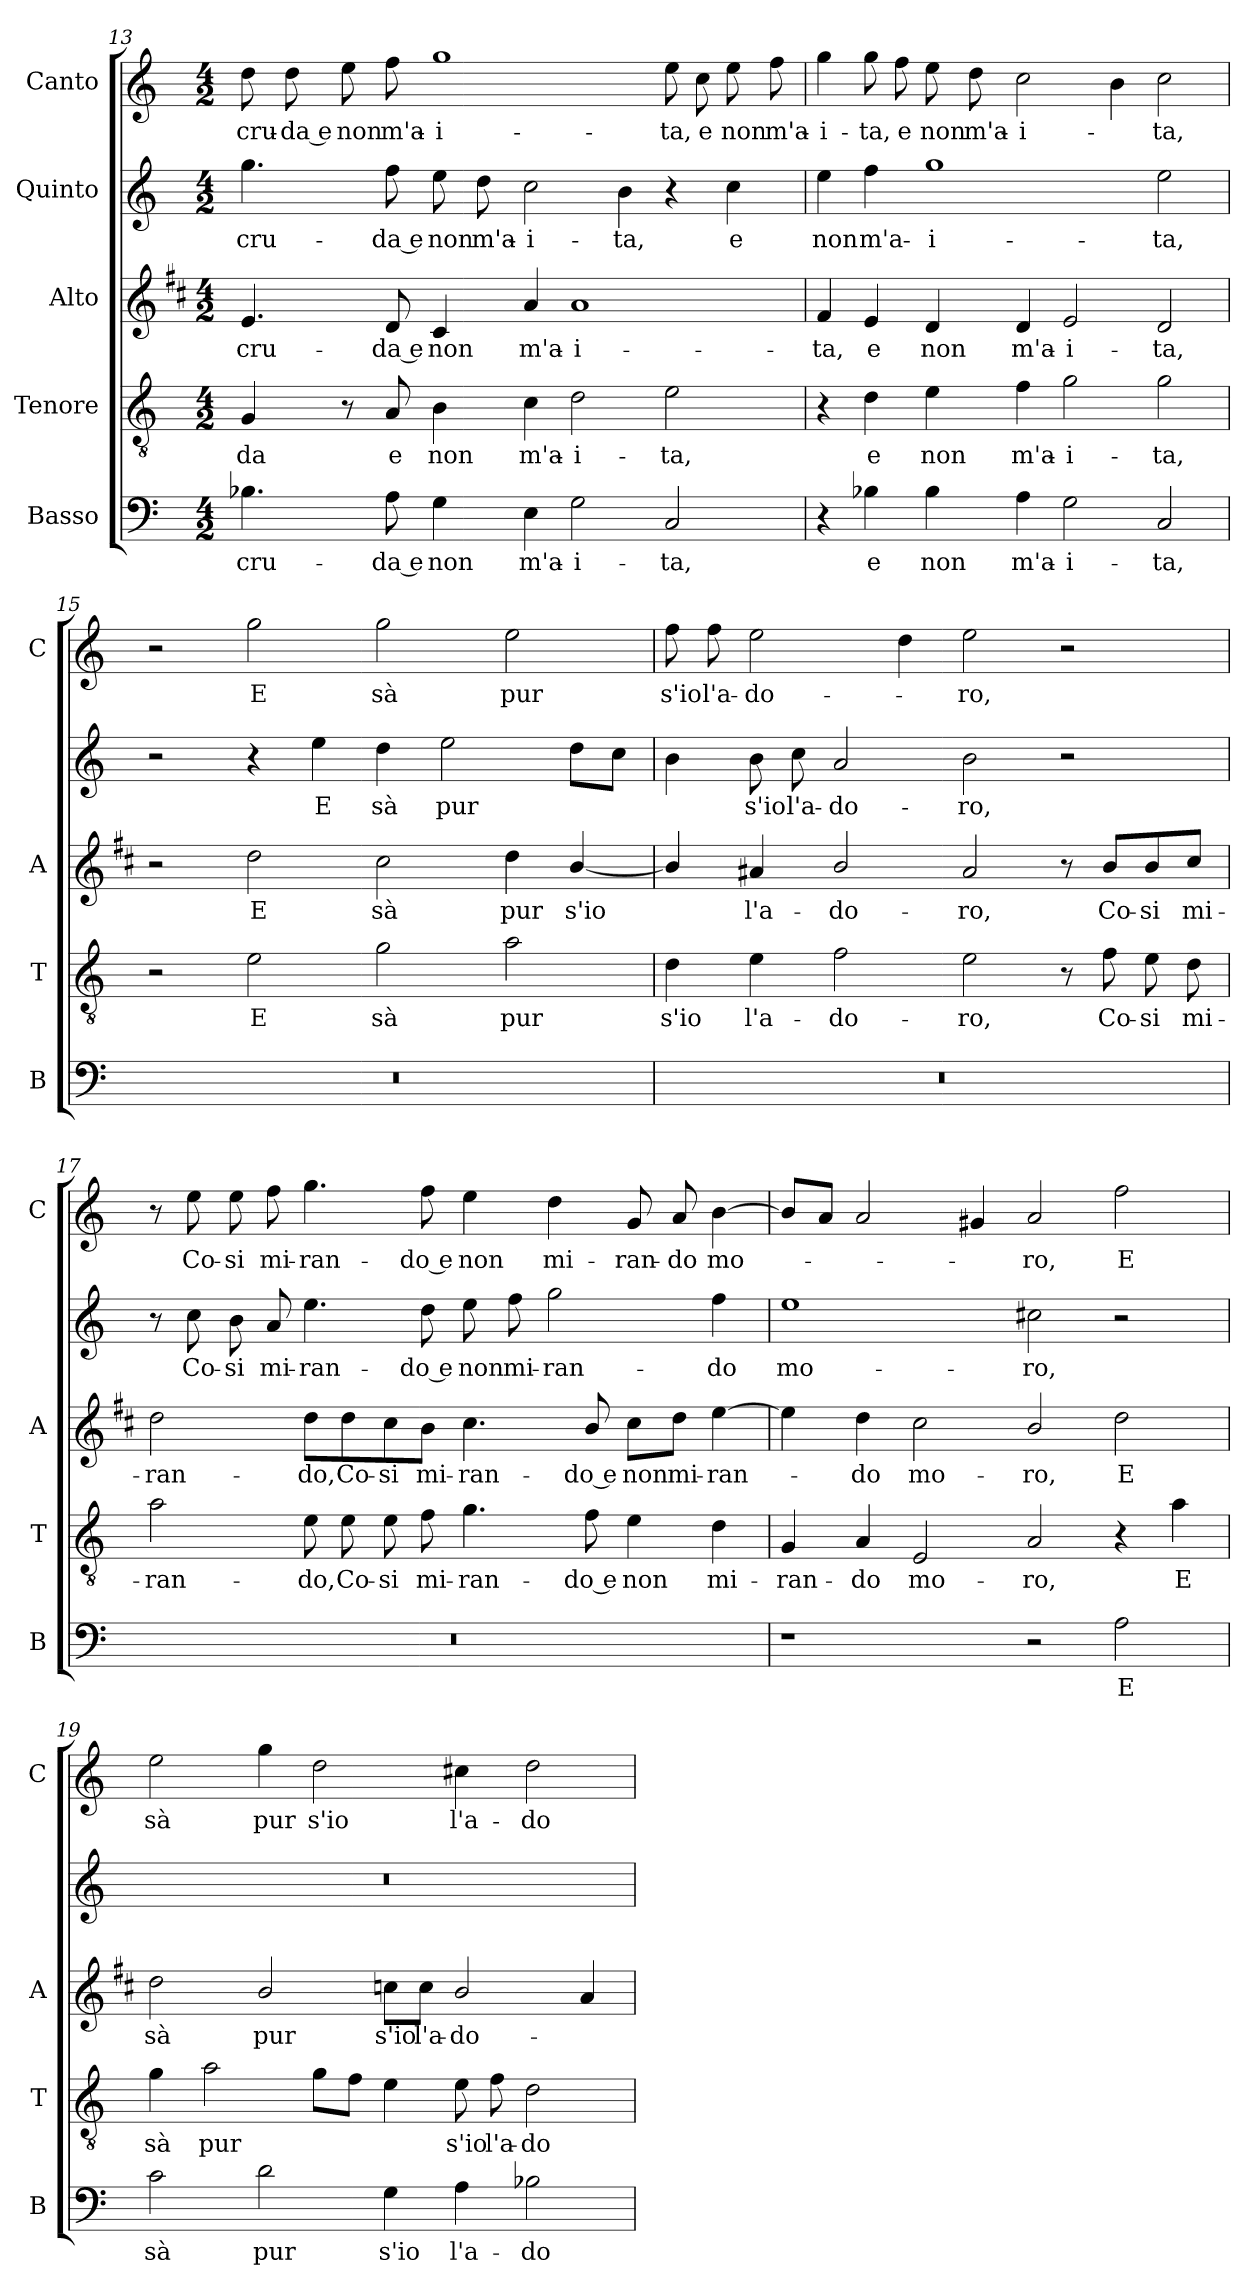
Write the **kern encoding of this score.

**kern	**text	**kern	**text	**kern	**text	**kern	**text	**kern	**text
*part5	*part5	*part4	*part4	*part3	*part3	*part2	*part2	*part1	*part1
*staff5	*staff5	*staff4	*staff4	*staff3	*staff3	*staff2	*staff2	*staff1	*staff1
*I"Basso	*	*I"Tenore	*	*I"Alto	*	*I"Quinto	*	*I"Canto	*
*I'B	*	*I'T	*	*I'A	*	*	*	*I'C	*
!!LO:PB:g=z
*clefF4	*	*clefGv2	*	*clefG2	*	*clefG2	*	*clefG2	*
*	*	*	*	*ITrd1c2	*	*	*	*	*
*k[]	*	*k[]	*	*k[]	*	*k[]	*	*k[]	*
*C:	*	*C:	*	*C:	*	*C:	*	*C:	*
*M4/2	*	*M4/2	*	*M4/2	*	*M4/2	*	*M4/2	*
=13	=13	=13	=13	=13	=13	=13	=13	=13	=13
!	!LO:LY:b	!	!LO:LY:b	!	!LO:LY:b	!	!LO:LY:b	!	!LO:LY:b
4.B-X\	cru-	4G/	-da	4.d/	cru-	4.gg\	cru-	8dd\	cru-
!	!	!	!	!	!	!	!	!	!LO:LY:b
.	.	.	.	.	.	.	.	8dd\	-da e
!	!	!	!	!	!	!	!	!	!LO:LY:b
.	.	8r	.	.	.	.	.	8ee\	non
!	!LO:LY:b	!	!LO:LY:b	!	!LO:LY:b	!	!LO:LY:b	!	!LO:LY:b
8A\	-da e	8A/	e	8c/	-da e	8ff\	-da e	8ff\	m'a-
!	!LO:LY:b	!	!LO:LY:b	!	!LO:LY:b	!	!LO:LY:b	!	!LO:LY:b
4G\	non	4B\	non	4B/	non	8ee\	non	1gg	-i-
!	!	!	!	!	!	!	!LO:LY:b	!	!
.	.	.	.	.	.	8dd\	m'a-	.	.
!	!LO:LY:b	!	!LO:LY:b	!	!LO:LY:b	!	!LO:LY:b	!	!
4E\	m'a-	4c\	m'a-	4g/	m'a-	2cc\	-i-	.	.
!	!LO:LY:b	!	!LO:LY:b	!	!LO:LY:b	!	!	!	!
2G\	-i-	2d\	-i-	1g	-i-	.	.	.	.
!	!	!	!	!	!	!	!LO:LY:b	!	!
.	.	.	.	.	.	4b\	-ta,	.	.
!	!LO:LY:b	!	!LO:LY:b	!	!	!	!	!	!LO:LY:b
2C/	-ta,	2e\	-ta,	.	.	4r	.	8ee\	-ta,
!	!	!	!	!	!	!	!	!	!LO:LY:b
.	.	.	.	.	.	.	.	8cc\	e
!	!	!	!	!	!	!	!LO:LY:b	!	!LO:LY:b
.	.	.	.	.	.	4cc\	e	8ee\	non
!	!	!	!	!	!	!	!	!	!LO:LY:b
.	.	.	.	.	.	.	.	8ff\	m'a-
=14	=14	=14	=14	=14	=14	=14	=14	=14	=14
!	!	!	!	!	!LO:LY:b	!	!LO:LY:b	!	!LO:LY:b
4r	.	4r	.	4e/	-ta,	4ee\	non	4gg\	-i-
!	!LO:LY:b	!	!LO:LY:b	!	!LO:LY:b	!	!LO:LY:b	!	!LO:LY:b
4B-X\	e	4d\	e	4d/	e	4ff\	m'a-	8gg\	-ta,
!	!	!	!	!	!	!	!	!	!LO:LY:b
.	.	.	.	.	.	.	.	8ff\	e
!	!LO:LY:b	!	!LO:LY:b	!	!LO:LY:b	!	!LO:LY:b	!	!LO:LY:b
4B-\	non	4e\	non	4c/	non	1gg	-i-	8ee\	non
!	!	!	!	!	!	!	!	!	!LO:LY:b
.	.	.	.	.	.	.	.	8dd\	m'a-
!	!LO:LY:b	!	!LO:LY:b	!	!LO:LY:b	!	!	!	!LO:LY:b
4A\	m'a-	4f\	m'a-	4c/	m'a-	.	.	2cc\	-i-
!	!LO:LY:b	!	!LO:LY:b	!	!LO:LY:b	!	!	!	!
2G\	-i-	2g\	-i-	2d/	-i-	.	.	.	.
.	.	.	.	.	.	.	.	4b\	.
!	!LO:LY:b	!	!LO:LY:b	!	!LO:LY:b	!	!LO:LY:b	!	!LO:LY:b
2C/	-ta,	2g\	-ta,	2c/	-ta,	2ee\	-ta,	2cc\	-ta,
=15	=15	=15	=15	=15	=15	=15	=15	=15	=15
0r	.	2r	.	2r	.	2r	.	2r	.
!	!	!	!LO:LY:b	!	!LO:LY:b	!	!	!	!LO:LY:b
.	.	2e\	E	2cc\	E	4r	.	2gg\	E
!	!	!	!	!	!	!	!LO:LY:b	!	!
.	.	.	.	.	.	4ee\	E	.	.
!	!	!	!LO:LY:b	!	!LO:LY:b	!	!LO:LY:b	!	!LO:LY:b
.	.	2g\	sà	2b\	sà	4dd\	sà	2gg\	sà
!	!	!	!	!	!	!	!LO:LY:b	!	!
.	.	.	.	.	.	2ee\	pur	.	.
!	!	!	!LO:LY:b	!	!LO:LY:b	!	!	!	!LO:LY:b
.	.	2a\	pur	4cc\	pur	.	.	2ee\	pur
!	!	!	!	!	!LO:LY:b	!	!	!	!
.	.	.	.	[4a/	s'io	8dd\L	.	.	.
.	.	.	.	.	.	8cc\J	.	.	.
!!LO:LB:g=z
=16	=16	=16	=16	=16	=16	=16	=16	=16	=16
!	!	!	!LO:LY:b	!	!	!	!	!	!LO:LY:b
0r	.	4d\	s'io	4a/]	.	4b\	.	8ff\	s'io
!	!	!	!	!	!	!	!	!	!LO:LY:b
.	.	.	.	.	.	.	.	8ff\	l'a-
!	!	!	!LO:LY:b	!	!LO:LY:b	!	!LO:LY:b	!	!LO:LY:b
.	.	4e\	l'a-	4g#X/	l'a-	8b\	s'io	2ee\	-do-
!	!	!	!	!	!	!	!LO:LY:b	!	!
.	.	.	.	.	.	8cc\	l'a-	.	.
!	!	!	!LO:LY:b	!	!LO:LY:b	!	!LO:LY:b	!	!
.	.	2f\	-do-	2a/	-do-	2a/	-do-	.	.
.	.	.	.	.	.	.	.	4dd\	.
!	!	!	!LO:LY:b	!	!LO:LY:b	!	!LO:LY:b	!	!LO:LY:b
.	.	2e\	-ro,	2g#/	-ro,	2b\	-ro,	2ee\	-ro,
.	.	8r	.	8r	.	2r	.	2r	.
!	!	!	!LO:LY:b	!	!LO:LY:b	!	!	!	!
.	.	8f\	Co-	8a/L	Co-	.	.	.	.
!	!	!	!LO:LY:b	!	!LO:LY:b	!	!	!	!
.	.	8e\	-si	8a/	-si	.	.	.	.
!	!	!	!LO:LY:b	!	!LO:LY:b	!	!	!	!
.	.	8d\	mi-	8b/J	mi-	.	.	.	.
=17	=17	=17	=17	=17	=17	=17	=17	=17	=17
!	!	!	!LO:LY:b	!	!LO:LY:b	!	!	!	!
0r	.	2a\	-ran-	2cc\	-ran-	8r	.	8r	.
!	!	!	!	!	!	!	!LO:LY:b	!	!LO:LY:b
.	.	.	.	.	.	8cc\	Co-	8ee\	Co-
!	!	!	!	!	!	!	!LO:LY:b	!	!LO:LY:b
.	.	.	.	.	.	8b\	-si	8ee\	-si
!	!	!	!	!	!	!	!LO:LY:b	!	!LO:LY:b
.	.	.	.	.	.	8a/	mi-	8ff\	mi-
!	!	!	!LO:LY:b	!	!LO:LY:b	!	!LO:LY:b	!	!LO:LY:b
.	.	8e\	-do,	8cc\L	-do,	4.ee\	-ran-	4.gg\	-ran-
!	!	!	!LO:LY:b	!	!LO:LY:b	!	!	!	!
.	.	8e\	Co-	8cc\	Co-	.	.	.	.
!	!	!	!LO:LY:b	!	!LO:LY:b	!	!	!	!
.	.	8e\	-si	8b\	-si	.	.	.	.
!	!	!	!LO:LY:b	!	!LO:LY:b	!	!LO:LY:b	!	!LO:LY:b
.	.	8f\	mi-	8a\J	mi-	8dd\	-do e	8ff\	-do e
!	!	!	!LO:LY:b	!	!LO:LY:b	!	!LO:LY:b	!	!LO:LY:b
.	.	4.g\	-ran-	4.b\	-ran-	8ee\	non	4ee\	non
!	!	!	!	!	!	!	!LO:LY:b	!	!
.	.	.	.	.	.	8ff\	mi-	.	.
!	!	!	!	!	!	!	!LO:LY:b	!	!LO:LY:b
.	.	.	.	.	.	2gg\	-ran-	4dd\	mi-
!	!	!	!LO:LY:b	!	!LO:LY:b	!	!	!	!
.	.	8f\	-do e	8a/	-do e	.	.	.	.
!	!	!	!LO:LY:b	!	!LO:LY:b	!	!	!	!LO:LY:b
.	.	4e\	non	8b\L	non	.	.	8g/	-ran-
!	!	!	!	!	!LO:LY:b	!	!	!	!LO:LY:b
.	.	.	.	8cc\J	mi-	.	.	8a/	-do
!	!	!	!LO:LY:b	!	!LO:LY:b	!	!LO:LY:b	!	!LO:LY:b
.	.	4d\	mi-	[4dd\	-ran-	4ff\	-do	[4b\	mo-
=18	=18	=18	=18	=18	=18	=18	=18	=18	=18
!	!	!	!LO:LY:b	!	!	!	!LO:LY:b	!	!
1r	.	4G/	-ran-	4dd\]	.	1ee	mo-	8b/L]	.
.	.	.	.	.	.	.	.	8a/J	.
!	!	!	!LO:LY:b	!	!LO:LY:b	!	!	!	!
.	.	4A/	-do	4cc\	-do	.	.	2a/	.
!	!	!	!LO:LY:b	!	!LO:LY:b	!	!	!	!
.	.	2E/	mo-	2b\	mo-	.	.	.	.
.	.	.	.	.	.	.	.	4g#X/	.
!	!	!	!LO:LY:b	!	!LO:LY:b	!	!LO:LY:b	!	!LO:LY:b
2r	.	2A/	-ro,	2a/	-ro,	2cc#X\	-ro,	2a/	-ro,
!	!LO:LY:b	!	!	!	!LO:LY:b	!	!	!	!LO:LY:b
2A\	E	4r	.	2cc\	E	2r	.	2ff\	E
!	!	!	!LO:LY:b	!	!	!	!	!	!
.	.	4a\	E	.	.	.	.	.	.
!!LO:LB:g=z
=19	=19	=19	=19	=19	=19	=19	=19	=19	=19
!	!LO:LY:b	!	!LO:LY:b	!	!LO:LY:b	!	!	!	!LO:LY:b
2c\	sà	4g\	sà	2cc\	sà	0r	.	2ee\	sà
!	!	!	!LO:LY:b	!	!	!	!	!	!
.	.	2a\	pur	.	.	.	.	.	.
!	!LO:LY:b	!	!	!	!LO:LY:b	!	!	!	!LO:LY:b
2d\	pur	.	.	2a/	pur	.	.	4gg\	pur
!	!	!	!	!	!	!	!	!	!LO:LY:b
.	.	8g\L	.	.	.	.	.	2dd\	s'io
.	.	8f\J	.	.	.	.	.	.	.
!	!LO:LY:b	!	!	!	!LO:LY:b	!	!	!	!
4G\	s'io	4e\	.	8b-X\L	s'io	.	.	.	.
!	!	!	!	!	!LO:LY:b	!	!	!	!
.	.	.	.	8b-\J	l'a-	.	.	.	.
!	!LO:LY:b	!	!LO:LY:b	!	!LO:LY:b	!	!	!	!LO:LY:b
4A\	l'a-	8e\	s'io	2a/	-do-	.	.	4cc#X\	l'a-
!	!	!	!LO:LY:b	!	!	!	!	!	!
.	.	8f\	l'a-	.	.	.	.	.	.
!	!LO:LY:b	!	!LO:LY:b	!	!	!	!	!	!LO:LY:b
2B-X\	-do-	2d\	-do-	.	.	.	.	2dd\	-do-
.	.	.	.	4g/	.	.	.	.	.
=	=	=	=	=	=	=	=	=	=
*-	*-	*-	*-	*-	*-	*-	*-	*-	*-
